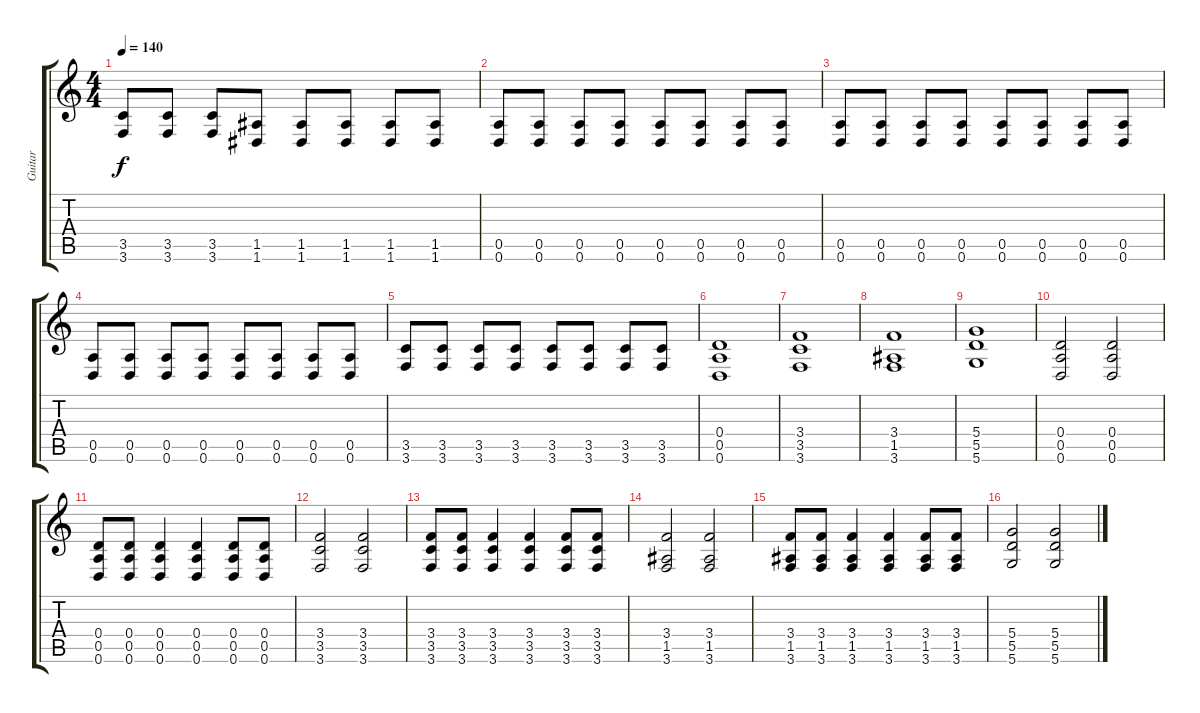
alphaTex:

\track ("Guitar" "Guitar") {instrument electricguitarclean}
\staff {score tabs}
\tuning (E4 B3 G3 D3 A2 D2) {hide}
\ts (4 4)
\tempo 140
\clef g2
\ks c
(3.5 3.6).8{dy f} (3.5 3.6).8 (3.5 3.6).8 (1.5 1.6).8 (1.5 1.6).8 (1.5 1.6).8 (1.5 1.6).8 (1.5 1.6).8 |
(0.5 0.6).8 (0.5 0.6).8 (0.5 0.6).8 (0.5 0.6).8 (0.5 0.6).8 (0.5 0.6).8 (0.5 0.6).8 (0.5 0.6).8 |
(0.5 0.6).8 (0.5 0.6).8 (0.5 0.6).8 (0.5 0.6).8 (0.5 0.6).8 (0.5 0.6).8 (0.5 0.6).8 (0.5 0.6).8 |
(0.5 0.6).8 (0.5 0.6).8 (0.5 0.6).8 (0.5 0.6).8 (0.5 0.6).8 (0.5 0.6).8 (0.5 0.6).8 (0.5 0.6).8 |
(3.5 3.6).8 (3.5 3.6).8 (3.5 3.6).8 (3.5 3.6).8 (3.5 3.6).8 (3.5 3.6).8 (3.5 3.6).8 (3.5 3.6).8 |
(0.4 0.5 0.6).1 |
(3.4 3.5 3.6).1 |
(3.4 1.5 3.6).1 |
(5.4 5.5 5.6).1 |
(0.4 0.5 0.6).2 (0.4 0.5 0.6).2 |
(0.4 0.5 0.6).8 (0.4 0.5 0.6).8 (0.4 0.5 0.6).4 (0.4 0.5 0.6).4 (0.4 0.5 0.6).8 (0.4 0.5 0.6).8 |
(3.4 3.5 3.6).2 (3.4 3.5 3.6).2 |
(3.4 3.5 3.6).8 (3.4 3.5 3.6).8 (3.4 3.5 3.6).4 (3.4 3.5 3.6).4 (3.4 3.5 3.6).8 (3.4 3.5 3.6).8 |
(3.4 1.5 3.6).2 (3.4 1.5 3.6).2 |
(3.4 1.5 3.6).8 (3.4 1.5 3.6).8 (3.4 1.5 3.6).4 (3.4 1.5 3.6).4 (3.4 1.5 3.6).8 (3.4 1.5 3.6).8 |
(5.4 5.5 5.6).2 (5.4 5.5 5.6).2
